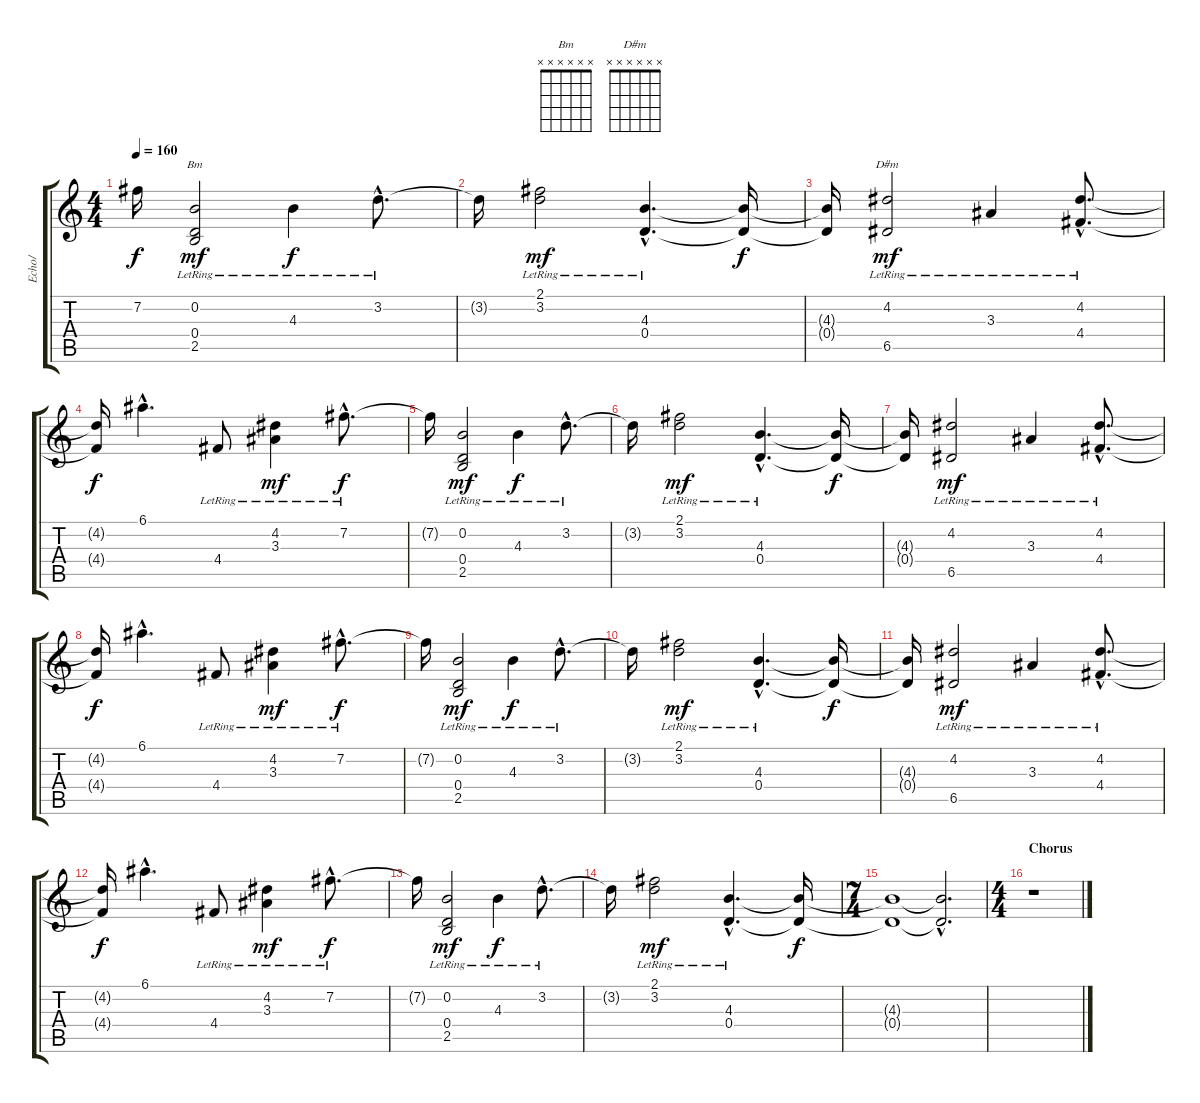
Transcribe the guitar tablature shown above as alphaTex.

\track ("     Echo/Flanger" "     Echo/") {instrument electricguitarjazz}
\staff {score tabs}
\tuning (E4 B3 G3 D3 A2 E2) {hide}
\chord ("Bm" x x x x x x)
\chord ("D#m" x x x x x x)
\ts (4 4)
\tempo 160
\clef g2
\ks c
7.2{t}.16{dy f} (0.2{lr} 0.4{lr} 2.5{lr}).2{ch "Bm" dy mf} 4.3{lr}.4{dy f} 3.2{hac lr}.8{d} |
3.2{t}.16 (2.1{lr} 3.2{lr}).2{dy mf} (4.3{hac} 0.4{hac lr}).4{d} (4.3{t} 0.4{t}).16{dy f} |
(4.3{t} 0.4{t}).16 (4.2{lr} 6.5{lr}).2{ch "D#m" dy mf} 3.3{lr}.4 (4.2{hac lr} 4.4{hac lr}).8{d} |
(4.2{t} 4.4{t}).16{dy f} 6.1{hac}.4{d} 4.4{lr}.8 (4.2{lr} 3.3{lr}).4{dy mf} 7.2{hac lr}.8{d dy f} |
7.2{t}.16 (0.2{lr} 0.4{lr} 2.5{lr}).2{dy mf} 4.3{lr}.4{dy f} 3.2{hac lr}.8{d} |
3.2{t}.16 (2.1{lr} 3.2{lr}).2{dy mf} (4.3{hac} 0.4{hac lr}).4{d} (4.3{t} 0.4{t}).16{dy f} |
(4.3{t} 0.4{t}).16 (4.2{lr} 6.5{lr}).2{dy mf} 3.3{lr}.4 (4.2{hac lr} 4.4{hac lr}).8{d} |
(4.2{t} 4.4{t}).16{dy f} 6.1{hac}.4{d} 4.4{lr}.8 (4.2{lr} 3.3{lr}).4{dy mf} 7.2{hac lr}.8{d dy f} |
7.2{t}.16 (0.2{lr} 0.4{lr} 2.5{lr}).2{dy mf} 4.3{lr}.4{dy f} 3.2{hac lr}.8{d} |
3.2{t}.16 (2.1{lr} 3.2{lr}).2{dy mf} (4.3{hac} 0.4{hac lr}).4{d} (4.3{t} 0.4{t}).16{dy f} |
(4.3{t} 0.4{t}).16 (4.2{lr} 6.5{lr}).2{dy mf} 3.3{lr}.4 (4.2{hac lr} 4.4{hac lr}).8{d} |
(4.2{t} 4.4{t}).16{dy f} 6.1{hac}.4{d} 4.4{lr}.8 (4.2{lr} 3.3{lr}).4{dy mf} 7.2{hac lr}.8{d dy f} |
7.2{t}.16 (0.2{lr} 0.4{lr} 2.5{lr}).2{dy mf} 4.3{lr}.4{dy f} 3.2{hac lr}.8{d} |
3.2{t}.16 (2.1{lr} 3.2{lr}).2{dy mf} (4.3{hac} 0.4{hac lr}).4{d} (4.3{t} 0.4{t}).16{dy f} |
\ts (7 4)
(4.3{t} 0.4{t}).1 (4.3{hac t} 0.4{hac t}).2{d} |
\ts (4 4)
\section ("" "Chorus")
r.1
